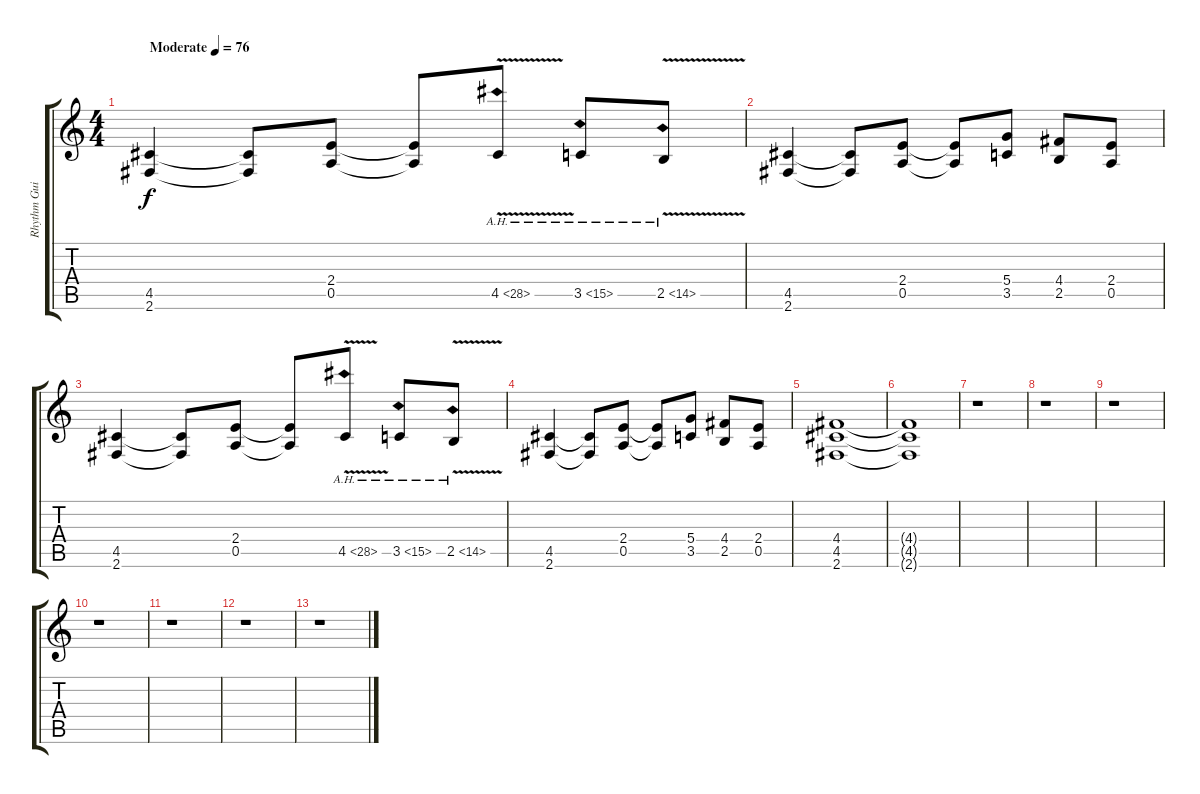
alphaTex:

\track ("Rhythm Guitar - Left Channel" "Rhythm Gui") {instrument distortionguitar}
\staff {score tabs}
\tuning (E4 B3 G3 D3 A2 E2) {hide}
\ts (4 4)
\tempo (76 "Moderate")
\clef g2
\ks c
(4.5 2.6).4{dy f instrument distortionguitar} (4.5{t} 2.6{t}).8 (2.4 0.5).8 (2.4{t} 0.5{t}).8 4.5{ah 24 v}.8 3.5{ah 12}.8 2.5{ah 12 v}.8 |
(4.5 2.6).4 (4.5{t} 2.6{t}).8 (2.4 0.5).8 (2.4{t} 0.5{t}).8 (5.4 3.5).8 (4.4 2.5).8 (2.4 0.5).8 |
(4.5 2.6).4 (4.5{t} 2.6{t}).8 (2.4 0.5).8 (2.4{t} 0.5{t}).8 4.5{ah 24 v}.8 3.5{ah 12}.8 2.5{ah 12 v}.8 |
(4.5 2.6).4 (4.5{t} 2.6{t}).8 (2.4 0.5).8 (2.4{t} 0.5{t}).8 (5.4 3.5).8 (4.4 2.5).8 (2.4 0.5).8 |
(4.4 4.5 2.6).1 |
(4.4{t} 4.5{t} 2.6{t}).1 |
r.1 |
r.1 |
r.1 |
r.1 |
r.1 |
r.1 |
r.1
